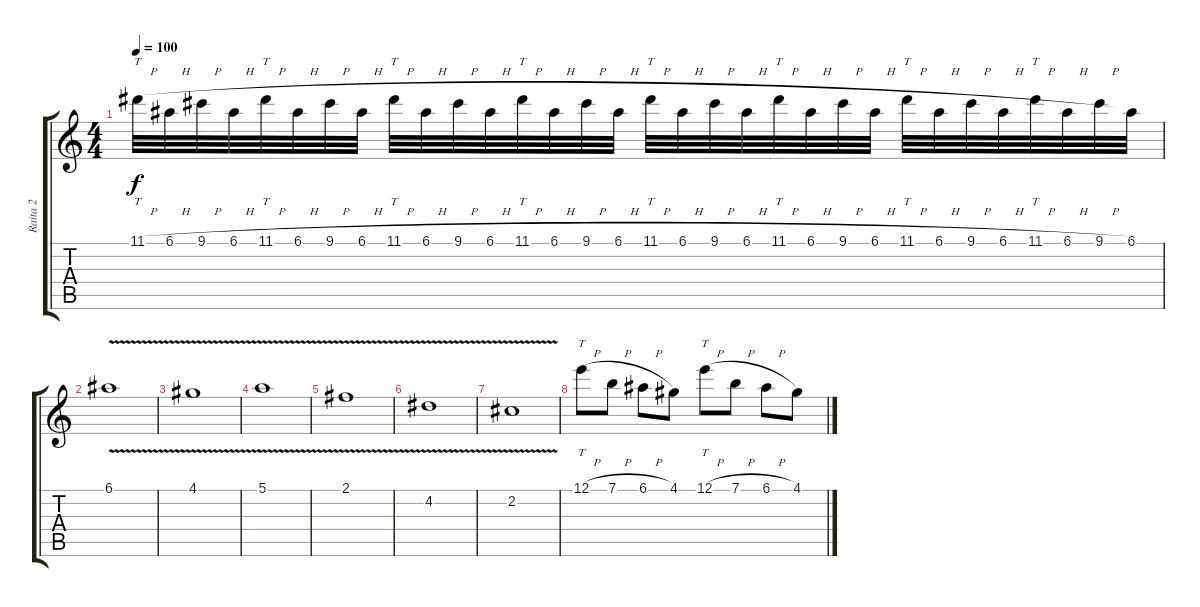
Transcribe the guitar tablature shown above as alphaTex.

\track ("Raita 2" "Raita 2") {instrument overdrivenguitar}
\staff {score tabs}
\tuning (E4 B3 G3 D3 A2 E2) {hide}
\ts (4 4)
\tempo 100
\clef g2
\ks c
11.1{h}.32{tt dy f} 6.1{h}.32 9.1{h}.32 6.1{h}.32 11.1{h}.32{tt} 6.1{h}.32 9.1{h}.32 6.1{h}.32 11.1{h}.32{tt} 6.1{h}.32 9.1{h}.32 6.1{h}.32 11.1{h}.32{tt} 6.1{h}.32 9.1{h}.32 6.1{h}.32 11.1{h}.32{tt} 6.1{h}.32 9.1{h}.32 6.1{h}.32 11.1{h}.32{tt} 6.1{h}.32 9.1{h}.32 6.1{h}.32 11.1{h}.32{tt} 6.1{h}.32 9.1{h}.32 6.1{h}.32 11.1{h}.32{tt} 6.1{h}.32 9.1{h}.32 6.1.32 |
6.1{v}.1 |
4.1{v}.1 |
5.1{v}.1 |
2.1{v}.1 |
4.2{v}.1 |
2.2{v}.1 |
12.1{h}.8{tt} 7.1{h}.8 6.1{h}.8 4.1.8 12.1{h}.8{tt} 7.1{h}.8 6.1{h}.8 4.1.8
